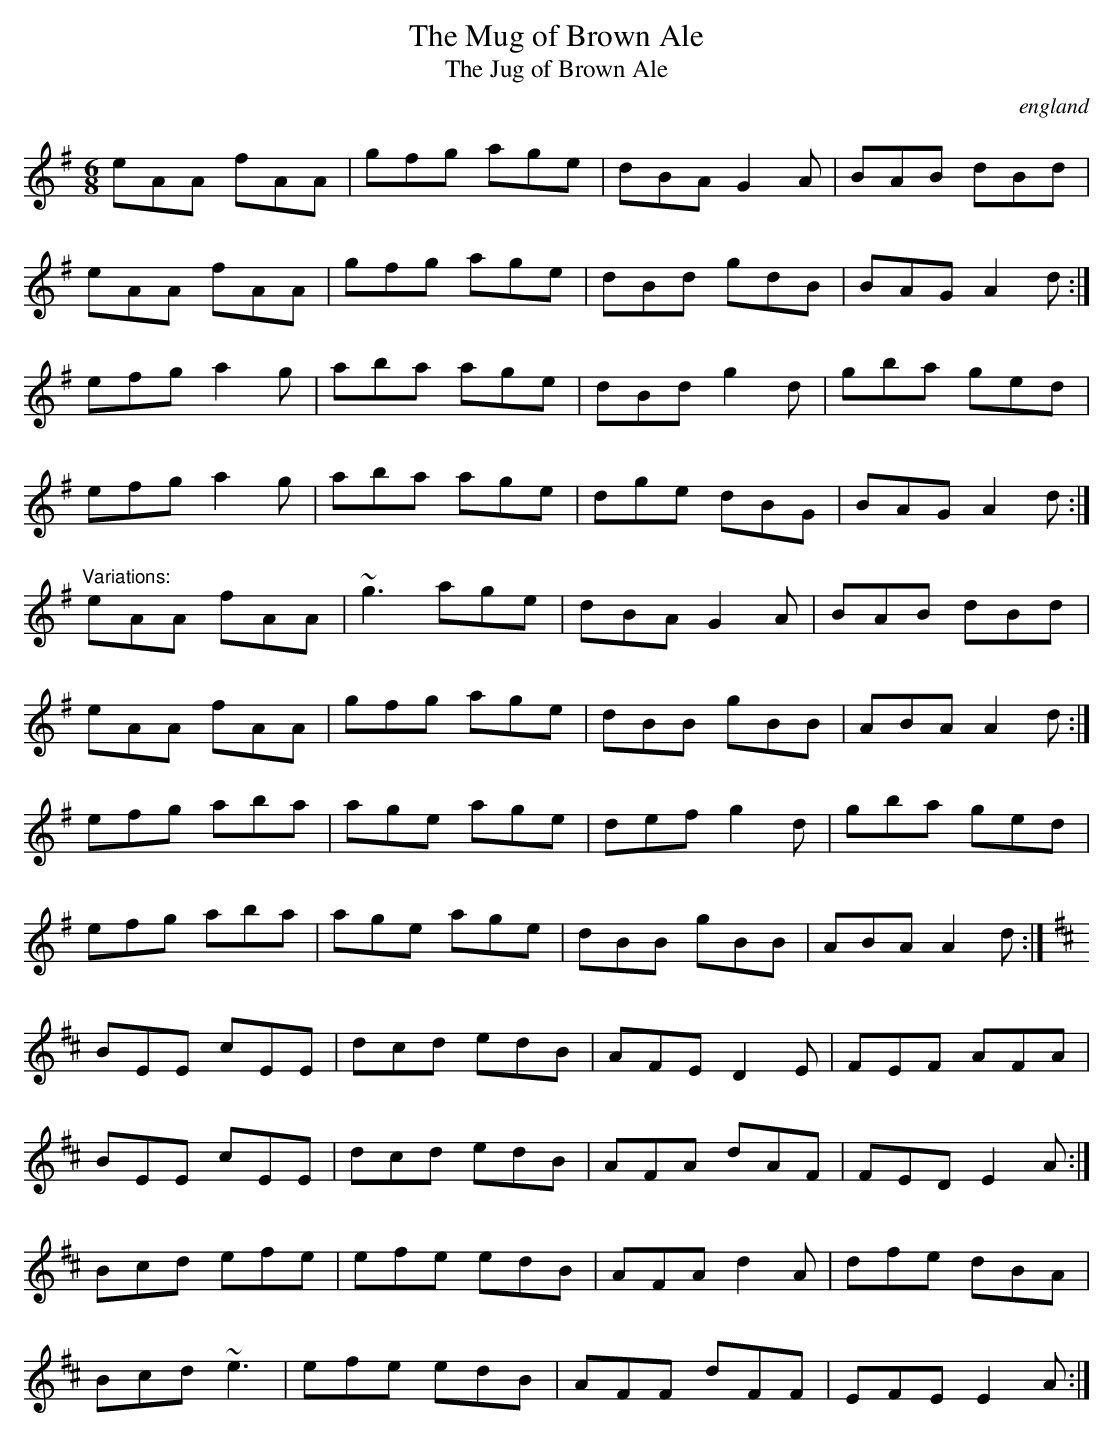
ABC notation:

X:1
T:Mug of Brown Ale, The
T:Jug of Brown Ale, The
O:england
M:6/8
L:1/8
K:Ador
eAA fAA|gfg age|dBA G2A|BAB dBd|
eAA fAA|gfg age|dBd gdB|BAG A2d:|
efg a2g|aba age|dBd g2d|gba ged|
efg a2g|aba age|dge dBG|BAG A2d:|
"Variations:"
eAA fAA|~g3 age|dBA G2A|BAB dBd|
eAA fAA|gfg age|dBB gBB|ABA A2d:|
efg aba|age age|def g2d|gba ged|
efg aba|age age|dBB gBB|ABA A2d:|
K:Edor
BEE cEE|dcd edB|AFE D2E|FEF AFA|
BEE cEE|dcd edB|AFA dAF|FED E2A:|
Bcd efe|efe edB|AFA d2A|dfe dBA|
Bcd ~e3|efe edB|AFF dFF|EFE E2A:|
